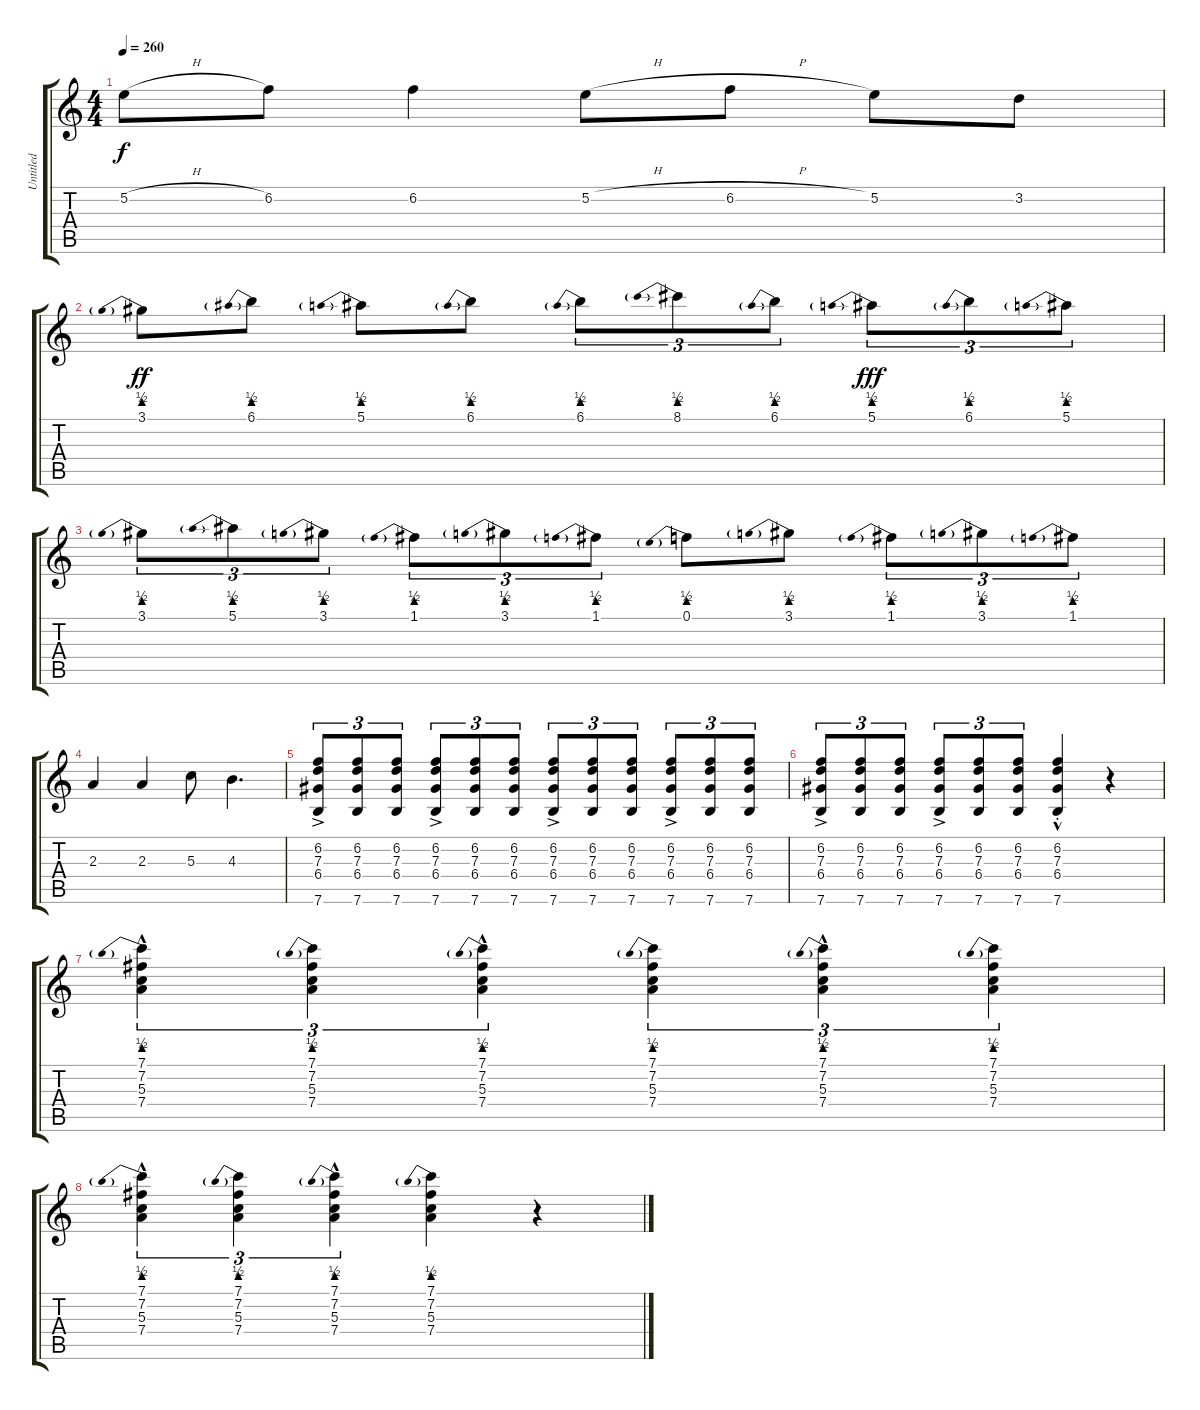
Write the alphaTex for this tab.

\track ("Untitled" "Untitled") {instrument acousticguitarsteel}
\staff {score tabs}
\tuning (E4 B3 G3 D3 A2 E2) {hide}
\ts (4 4)
\tempo 260
\clef g2
\ks c
5.2{h}.8{dy f} 6.2.8 6.2.4 5.2{h}.8 6.2{h}.8 5.2.8 3.2.8 |
3.1{be (prebend 0 2 60 2)}.8{dy ff} 6.1{be (prebend 0 2 60 2)}.8 5.1{be (prebend 0 2 60 2)}.8 6.1{be (prebend 0 2 60 2)}.8 6.1{be (prebend 0 2 60 2)}.8{tu (3 2)} 8.1{be (prebend 0 2 60 2)}.8{tu (3 2)} 6.1{be (prebend 0 2 60 2)}.8{tu (3 2)} 5.1{be (prebend 0 2 60 2)}.8{tu (3 2) dy fff} 6.1{be (prebend 0 2 60 2)}.8{tu (3 2)} 5.1{be (prebend 0 2 60 2)}.8{tu (3 2)} |
3.1{be (prebend 0 2 60 2)}.8{tu (3 2)} 5.1{be (prebend 0 2 60 2)}.8{tu (3 2)} 3.1{be (prebend 0 2 60 2)}.8{tu (3 2)} 1.1{be (prebend 0 2 60 2)}.8{tu (3 2)} 3.1{be (prebend 0 2 60 2)}.8{tu (3 2)} 1.1{be (prebend 0 2 60 2)}.8{tu (3 2)} 0.1{be (prebend 0 2 60 2)}.8 3.1{be (prebend 0 2 60 2)}.8 1.1{be (prebend 0 2 60 2)}.8{tu (3 2)} 3.1{be (prebend 0 2 60 2)}.8{tu (3 2)} 1.1{be (prebend 0 2 60 2)}.8{tu (3 2)} |
2.3.4 2.3.4 5.3.8 4.3.4{d} |
(6.2{ac} 7.3{ac} 6.4{ac} 7.6{ac}).8{tu (3 2)} (6.2 7.3 6.4 7.6).8{tu (3 2)} (6.2 7.3 6.4 7.6).8{tu (3 2)} (6.2{ac} 7.3{ac} 6.4{ac} 7.6{ac}).8{tu (3 2)} (6.2 7.3 6.4 7.6).8{tu (3 2)} (6.2 7.3 6.4 7.6).8{tu (3 2)} (6.2{ac} 7.3{ac} 6.4{ac} 7.6{ac}).8{tu (3 2)} (6.2 7.3 6.4 7.6).8{tu (3 2)} (6.2 7.3 6.4 7.6).8{tu (3 2)} (6.2{ac} 7.3{ac} 6.4{ac} 7.6{ac}).8{tu (3 2)} (6.2 7.3 6.4 7.6).8{tu (3 2)} (6.2 7.3 6.4 7.6).8{tu (3 2)} |
(6.2{ac} 7.3{ac} 6.4{ac} 7.6{ac}).8{tu (3 2)} (6.2 7.3 6.4 7.6).8{tu (3 2)} (6.2 7.3 6.4 7.6).8{tu (3 2)} (6.2{ac} 7.3{ac} 6.4{ac} 7.6{ac}).8{tu (3 2)} (6.2 7.3 6.4 7.6).8{tu (3 2)} (6.2 7.3 6.4 7.6).8{tu (3 2)} (6.2{hac st} 7.3{hac st} 6.4{hac st} 7.6{hac st}).4 r.4 |
(7.1{be (prebend 0 2 60 2) hac} 7.2{hac} 5.3{hac} 7.4{hac}).4{tu (3 2)} (7.1{be (prebend 0 2 60 2)} 7.2 5.3 7.4).4{tu (3 2)} (7.1{be (prebend 0 2 60 2) hac} 7.2{hac} 5.3{hac} 7.4{hac}).4{tu (3 2)} (7.1{be (prebend 0 2 60 2)} 7.2 5.3 7.4).4{tu (3 2)} (7.1{be (prebend 0 2 60 2) hac} 7.2{hac} 5.3{hac} 7.4{hac}).4{tu (3 2)} (7.1{be (prebend 0 2 60 2)} 7.2 5.3 7.4).4{tu (3 2)} |
(7.1{be (prebend 0 2 60 2) hac} 7.2{hac} 5.3{hac} 7.4{hac}).4{tu (3 2)} (7.1{be (prebend 0 2 60 2)} 7.2 5.3 7.4).4{tu (3 2)} (7.1{be (prebend 0 2 60 2) hac} 7.2{hac} 5.3{hac} 7.4{hac}).4{tu (3 2)} (7.1{be (prebend 0 2 60 2)} 7.2 5.3 7.4).4 r.4
